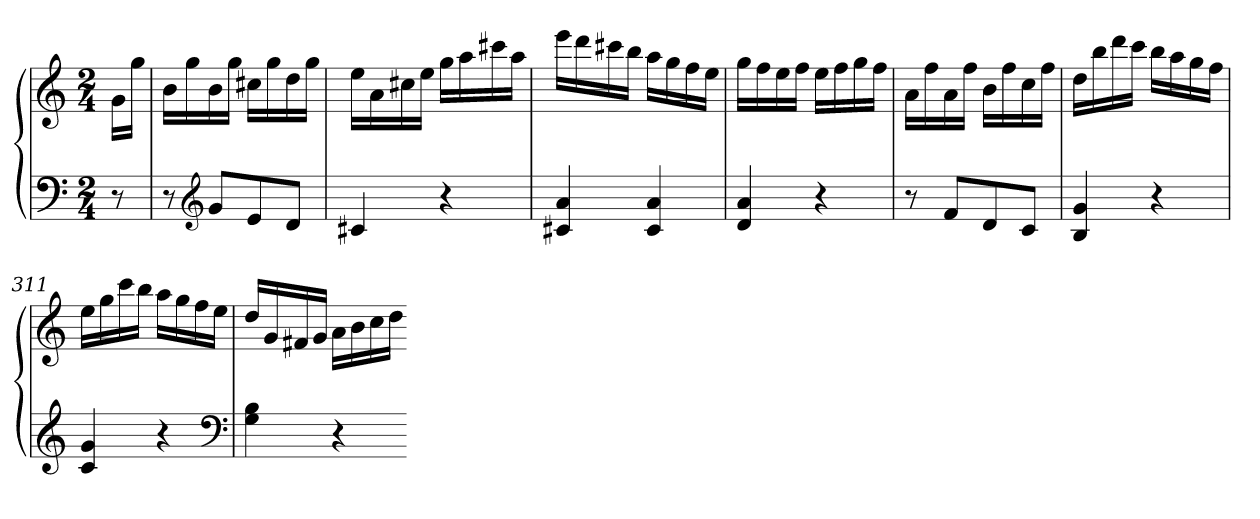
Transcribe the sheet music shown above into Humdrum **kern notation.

**kern	**kern
*part1	*part1
*staff2	*staff1
*clefF4	*clefG2
*k[]	*k[]
*C:	*C:
*M2/4	*M2/4
=	=
8r	16gLL
.	16ggJJ
=305	=305
8r	16bLL
.	16gg
*clefG2	*
8gL	16b
.	16ggJJ
8e	16cc#XLL
.	16gg
8dJ	16dd
.	16ggJJ
=306	=306
4c#X	16eeLL
.	16a
.	16cc#X
.	16eeJJ
4r	16ggLL
.	16aa
.	16ccc#X
.	16aaJJ
=307	=307
4c#X 4a	16eeeLL
.	16ddd
.	16ccc#X
.	16bbJJ
4c# 4a	16aaLL
.	16gg
.	16ff
.	16eeJJ
=308	=308
4d 4a	16ggLL
.	16ff
.	16ee
.	16ffJJ
4r	16eeLL
.	16ff
.	16gg
.	16ffJJ
=309	=309
8r	16aLL
.	16ff
8fL	16a
.	16ffJJ
8d	16bLL
.	16ff
8cJ	16cc
.	16ffJJ
=310	=310
4B 4g	16ddLL
.	16bb
.	16ddd
.	16cccJJ
4r	16bbLL
.	16aa
.	16gg
.	16ffJJ
=311	=311
4c 4g	16eeLL
.	16gg
.	16ccc
.	16bbJJ
4r	16aaLL
.	16gg
.	16ff
.	16eeJJ
*clefF4	*
=312	=312
4G 4B	16ddLL
.	16g
.	16f#X
.	16gJJ
4r	16aLL
.	16b
.	16cc
.	16ddJJ
=-	=-
*-	*-
